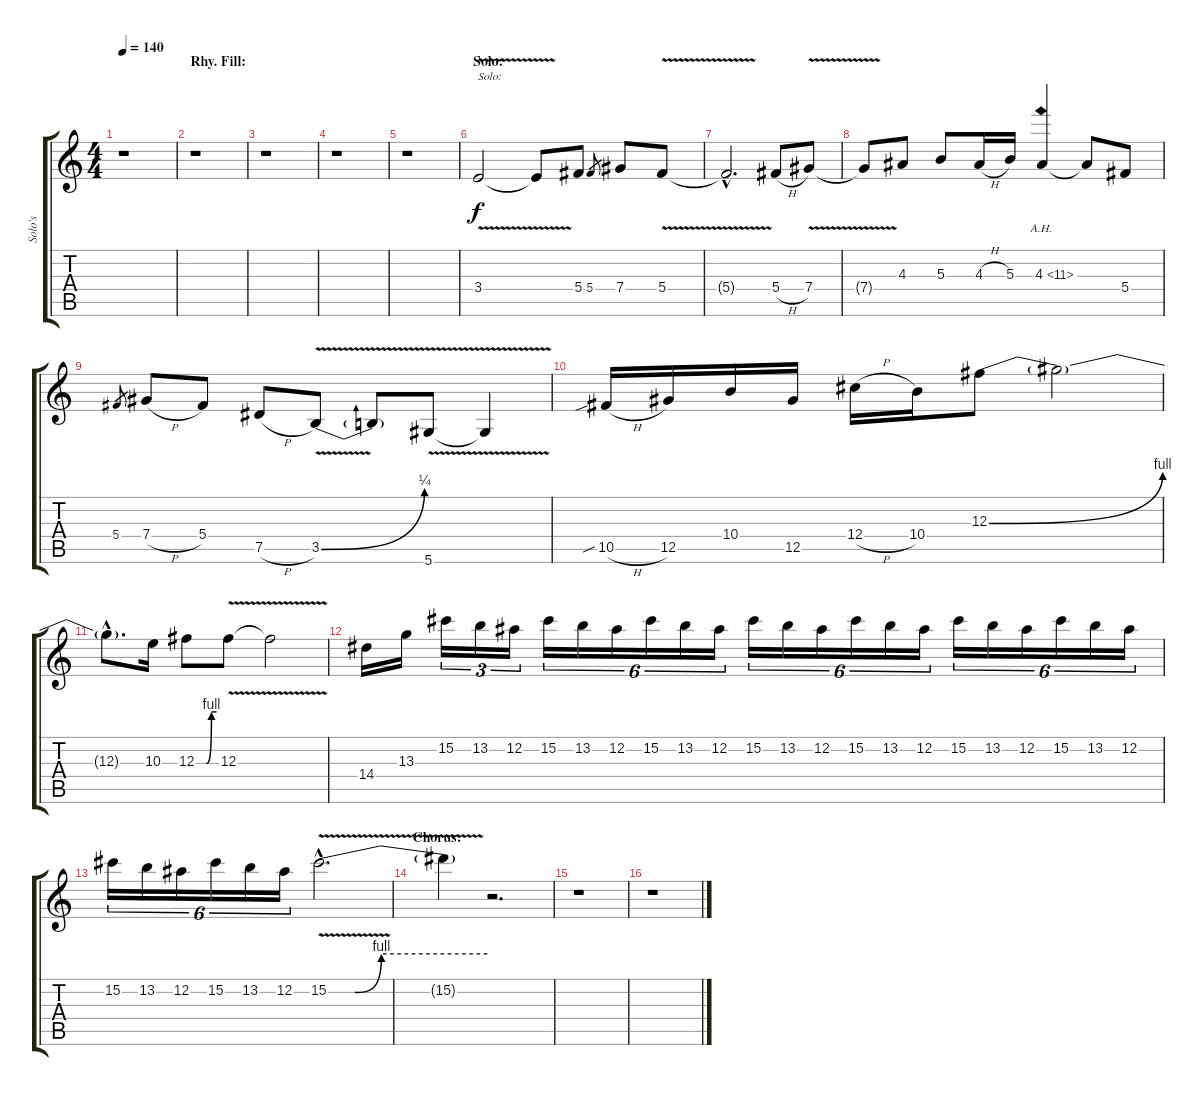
\track ("Solo's" "Solo's") {instrument distortionguitar}
\staff {score tabs}
\tuning (Eb4 Bb3 Gb3 Db3 Ab2 Eb2) {hide}
\ts (4 4)
\tempo 140
\clef g2
\ks c
r.1{dy f} |
\section ("" "Rhy. Fill:")
r.1 |
r.1 |
r.1 |
r.1 |
\section ("" "Solo:")
3.4{v}.2{txt "Solo:" volume 16 instrument distortionguitar} 3.4{t}.8 5.4.8 5.4.8{gr} 7.4.8 5.4{v}.8 |
5.4{hac t}.2{d} 5.4{h}.8 7.4{v}.8 |
7.4{t}.8 4.3.8 5.3.8 4.3{h}.16 5.3.16 4.3{ah 7}.4 4.3{t}.8 5.4.8 |
5.4.8{gr} 7.4{h}.8 5.4.8 7.5{h}.8 3.5{be (bend 0 0 60 1) v}.8 3.5{t}.8 5.6{v}.8 5.6{t}.4 |
10.5{sib h}.16 12.5.16 10.4.16 12.5.16 12.4{h}.16 10.4.16 12.3{be (bend 0 0 60 4)}.8 12.3{t}.2 |
12.3{hac t}.8{d} 10.3.16 12.3{be (custom 0 0 30 0 45 4 60 4)}.8 12.3{v}.8 12.3{t}.2 |
14.4.16 13.3.16 15.2.16{tu (3 2)} 13.2.16{tu (3 2)} 12.2.16{tu (3 2)} 15.2.16{tu (6 4)} 13.2.16{tu (6 4)} 12.2.16{tu (6 4)} 15.2.16{tu (6 4)} 13.2.16{tu (6 4)} 12.2.16{tu (6 4)} 15.2.16{tu (6 4)} 13.2.16{tu (6 4)} 12.2.16{tu (6 4)} 15.2.16{tu (6 4)} 13.2.16{tu (6 4)} 12.2.16{tu (6 4)} 15.2.16{tu (6 4)} 13.2.16{tu (6 4)} 12.2.16{tu (6 4)} 15.2.16{tu (6 4)} 13.2.16{tu (6 4)} 12.2.16{tu (6 4)} |
15.2.16{tu (6 4)} 13.2.16{tu (6 4)} 12.2.16{tu (6 4)} 15.2.16{tu (6 4)} 13.2.16{tu (6 4)} 12.2.16{tu (6 4)} 15.2{be (custom 0 0 10 0 20 4 60 4) v hac}.2{d} |
\section ("" "Chorus:")
15.2{t}.4 r.2{d} |
r.1 |
r.1
